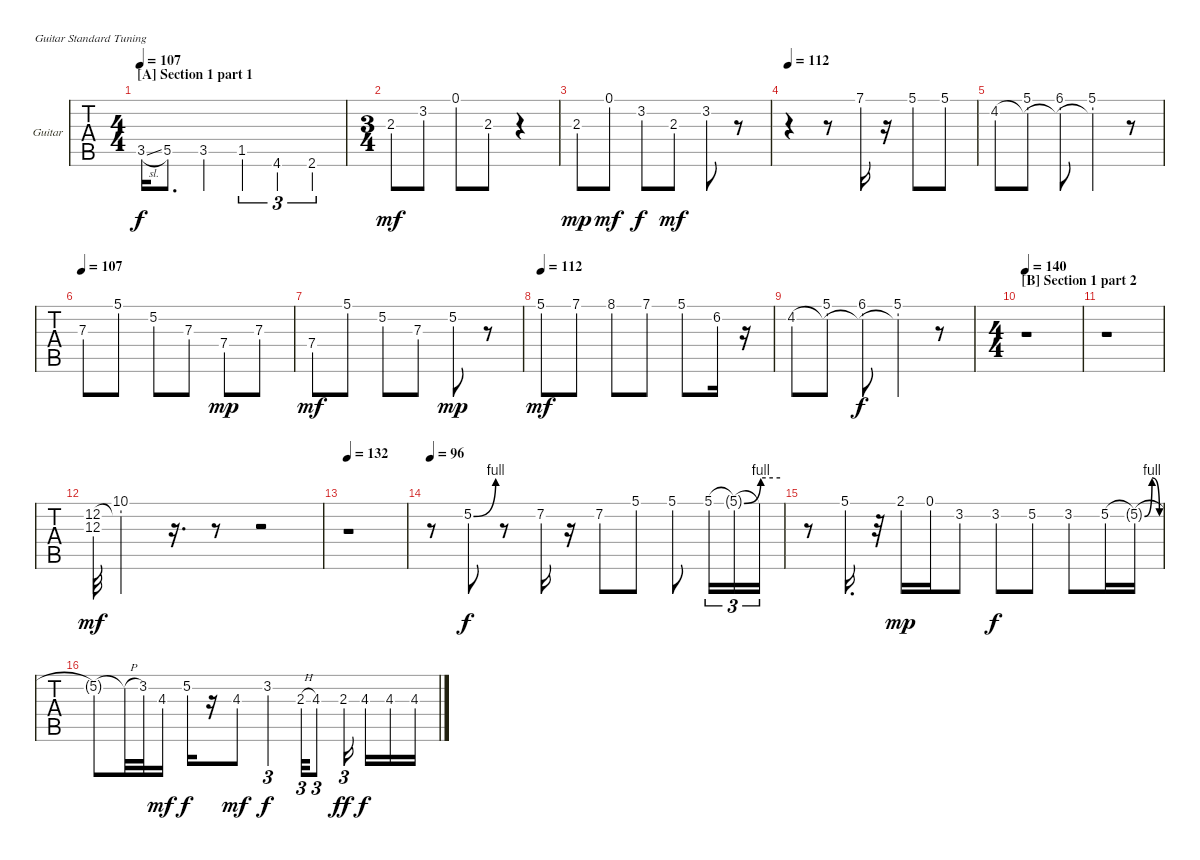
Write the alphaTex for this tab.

\defaultSystemsLayout 4
\bracketExtendMode nobrackets
\firstSystemTrackNameOrientation horizontal
\otherSystemsTrackNameOrientation horizontal
\track ("Guitar" "Guitar") {instrument acousticguitarsteel}
\staff {tabs}
\tuning (E4 B3 G3 D3 A2 E2)
\ts (4 4)
\section ("A" "Section 1 part 1")
\tempo 107
\clef g2
\ks c
3.5{sl}.16{dy f instrument acousticguitarsteel} 5.5.8{d} 3.5.4 1.5{acc #}.4{tu (3 2)} 4.6{acc #}.4{tu (3 2)} 2.6{acc #}.4{tu (3 2)} |
\ts (3 4)
\beaming (8 2 2 2)
2.3.8{dy mf} 3.2.8 0.1.8 2.3.8 r.4 |
2.3.8{dy mp} 0.1.8{dy mf} 3.2.8{dy f} 2.3.8{dy mf} 3.2.8 r.8 |
\tempo 112
r.4 r.8 7.1.16 r.16 5.1.8 5.1.8 |
4.2{acc #}.8 (5.1 4.2{t acc #}).8 (6.1{acc #} 4.2{t acc #}).8 (5.1 4.2{t acc #}).4 r.8 |
\tempo 107
7.3.8 5.1.8 5.2.8 7.3.8 7.4.8{dy mp} 7.3.8 |
7.4.8{dy mf} 5.1.8 5.2.8 7.3.8 5.2.8{dy mp} r.8 |
\tempo (112 0.00625)
5.1.8{dy mf} 7.1.8 8.1.8 7.1.8 5.1.8 6.2.16 r.16 |
4.2{acc #}.8 (5.1 4.2{t acc #}).8 (6.1{acc #} 4.2{t acc #}).8{dy f} (5.1 4.2{t acc #}).4 r.8 |
\ts (4 4)
\beaming (8 2 2 2 2)
\section ("B" "Section 1 part 2")
\tempo 140
r.1 |
r.1 |
(12.2 12.3).32{dy mf} (10.1 12.2{t}).4 r.16{d} r.8 r.2 |
\tempo 132
r.1 |
\tempo 96
r.8 5.2{be (bend 0 0 31.799999999999997 4)}.8{dy f} r.8 7.2{acc #}.16 r.16 7.2{acc #}.8 5.1.8 5.1.8 5.1.16{tu (3 2)} 5.1{be (bend 0 0 59.4 4) t}.16{tu (3 2)} 5.1{be (hold 0 4 60 4) t}.16{tu (3 2)} |
r.8 5.1.16{d} r.32 2.1{acc #}.16{dy mp} 0.1.16 3.2.8 3.2.8{dy f} 5.2.8 3.2.8 5.2.16 5.2{be (bendrelease 0 0 41.4 4 51.6 4 59.4 0) t}.16 |
5.2{t}.8 5.2{be (hold 0 0 60 0) h t}.32 3.2.32 4.3.16{dy mf} 5.2.16{dy f} r.16 4.3.8{dy mf} 3.2.4{tu (3 2) dy f} 2.3{h}.32{tu (3 2)} 4.3.8{tu (3 2)} 2.3.16{tu (3 2) dy ff} 4.3.16{dy f} 4.3.16 4.3.16
